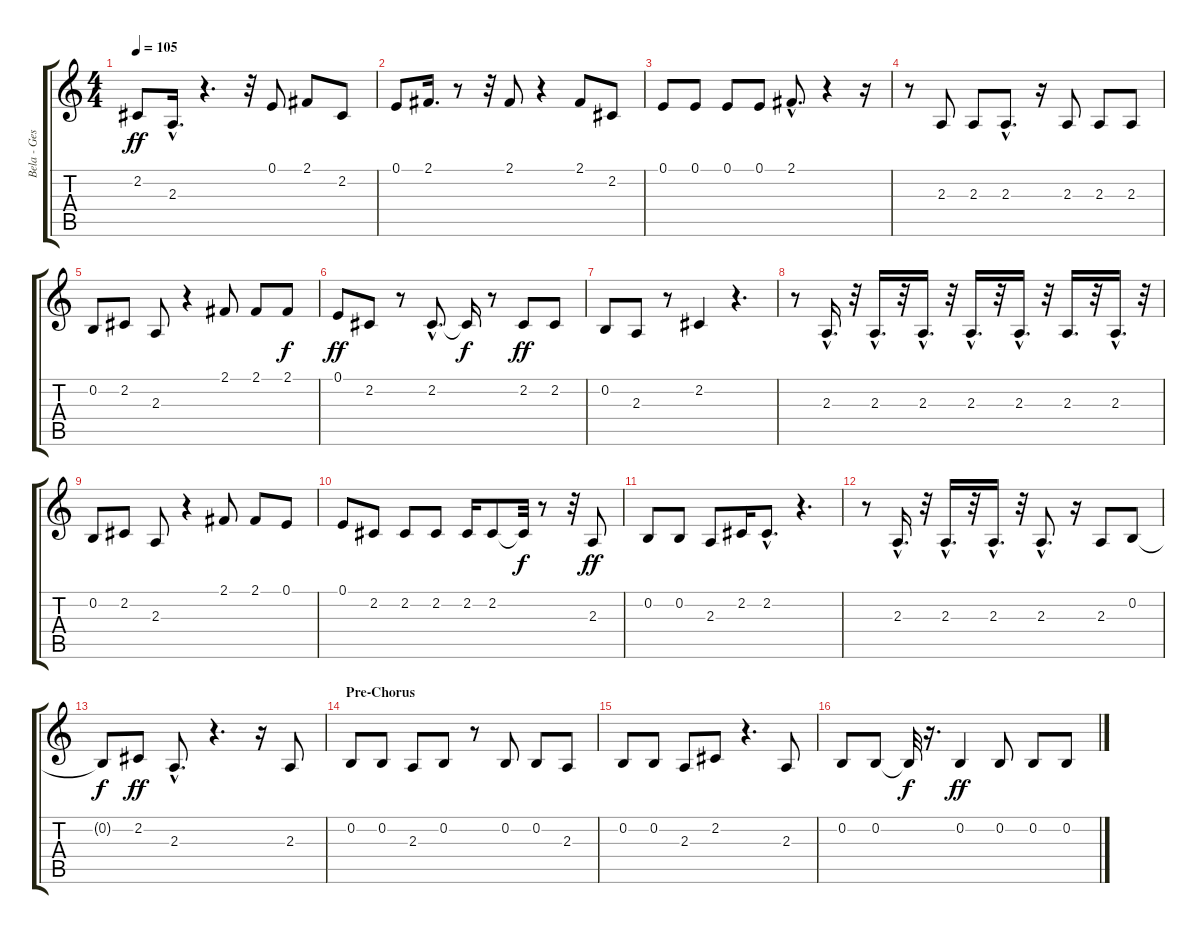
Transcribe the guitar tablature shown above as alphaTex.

\track ("Bela - Gesang" "Bela - Ges") {instrument lead2sawtooth}
\staff {score tabs}
\tuning (E4 B3 G3 D3 A2 E2) {hide}
\ts (4 4)
\tempo 105
\clef g2
\ks c
2.2.8{dy ff} 2.3{hac}.16{d} r.4{d} r.32 0.1.8 2.1.8 2.2.8 |
0.1.8 2.1.16{d} r.8 r.32 2.1.8 r.4 2.1.8 2.2.8 |
0.1.8 0.1.8 0.1.8 0.1.8 2.1{hac}.8{d} r.4 r.16 |
r.8 2.3.8 2.3.8 2.3{hac}.8{d} r.16 2.3.8 2.3.8 2.3.8 |
0.2.8 2.2.8 2.3.8 r.4 2.1.8 2.1.8 2.1.8{dy f} |
0.1.8{dy ff} 2.2.8 r.8 2.2{hac}.8{d} 2.2{t}.16{dy f} r.8 2.2.8{dy ff} 2.2.8 |
0.2.8 2.3.8 r.8 2.2.4 r.4{d} |
r.8 2.3{hac}.16{d} r.32 2.3{hac}.16{d} r.32 2.3{hac}.16{d} r.32 2.3{hac}.16{d} r.32 2.3{hac}.16{d} r.32 2.3.16{d} r.32 2.3{hac}.16{d} r.32 |
0.2.8 2.2.8 2.3.8 r.4 2.1.8 2.1.8 0.1.8 |
0.1.8 2.2.8 2.2.8 2.2.8 2.2.16 2.2.8 2.2{t}.32{dy f} r.8 r.32 2.3.8{dy ff} |
0.2.8 0.2.8 2.3.8 2.2.16 2.2{hac}.8{d} r.4{d} |
r.8 2.3{hac}.16{d} r.32 2.3{hac}.16{d} r.32 2.3{hac}.16{d} r.32 2.3{hac}.8{d} r.16 2.3.8 0.2.8 |
0.2{t}.8{dy f} 2.2.8{dy ff} 2.3{hac}.8{d} r.4{d} r.16 2.3.8 |
\section ("" "Pre-Chorus")
0.2.8 0.2.8 2.3.8 0.2.8 r.8 0.2.8 0.2.8 2.3.8 |
0.2.8 0.2.8 2.3.8 2.2.8 r.4{d} 2.3.8 |
0.2.8 0.2.8 0.2{t}.32{dy f} r.16{d} 0.2.4{dy ff} 0.2.8 0.2.8 0.2.8
